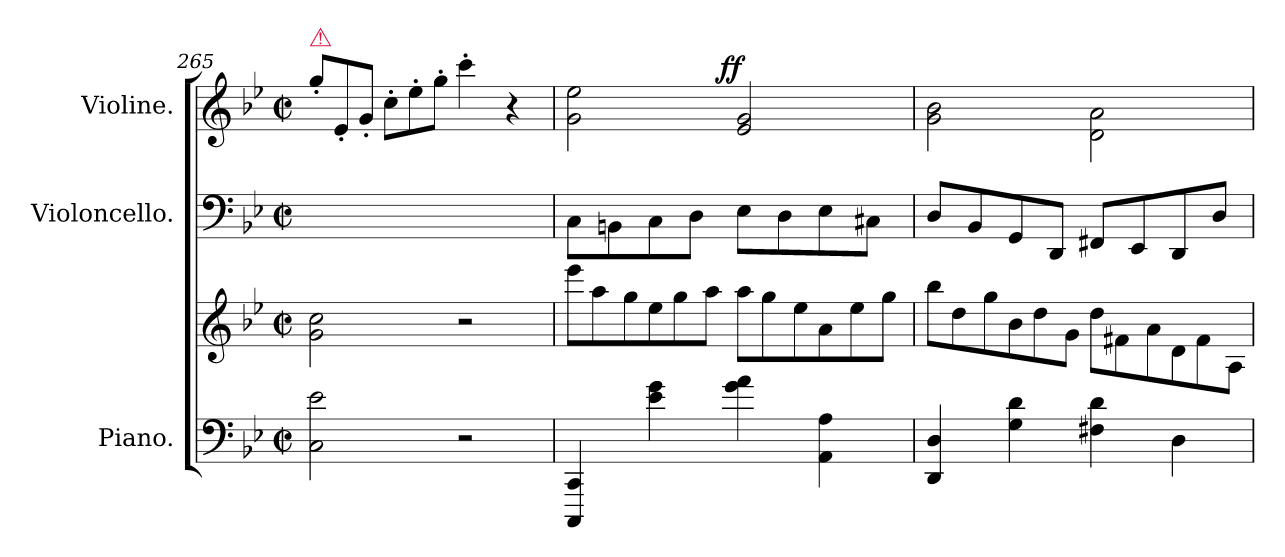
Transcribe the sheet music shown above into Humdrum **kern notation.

**kern	**kern	**kern	**kern	**dynam
*part3	*part3	*part2	*part1	*part1
*staff4	*staff3	*staff2	*staff1	*staff1
*I"Piano.	*	*I"Violoncello.	*I"Violine.	*
*	*	*I'vlc	*I'vl	*
*clefF4	*clefG2	*clefF4	*clefG2	*
*k[b-e-]	*k[b-e-]	*k[b-e-]	*k[b-e-]	*
*g:	*g:	*g:	*g:	*
*M2/2	*M2/2	*M2/2	*M2/2	*
*met(c|)	*met(c|)	*met(c|)	*met(c|)	*
*	*	*	*Xtuplet	*
=265	=265	=265	=265	=265
!	!	!	!LO:TX:a:color=crimson:t=⚠	!
2C\ 2e-\	2g\ 2cc\	1ryy	12gg'\L	.
.	.	.	12e-'/	.
.	.	.	12g'/J	.
.	.	.	12cc'\L	.
.	.	.	12ee-'\	.
.	.	.	12gg'\J	.
2r	2r	.	4ccc'\	.
.	.	.	4r	.
=266	=266	=266	=266	=266
*	*Xtuplet	*	*	*
*	*	*	*^	*
4CCC/ 4CC/	12eee-\L	8C\L	2g\ 2ee-\	3ryy	.
.	12aa\	.	.	.	.
.	.	8BBn\	.	.	.
.	12gg\	.	.	.	.
4e-\ 4g\	12ee-\	8C\	.	.	.
.	12gg\	.	.	12.ryy	.
.	.	8D\J	.	.	.
.	12aa\J	.	.	.	.
!	!	!	!	!	!LO:DY:a
.	.	.	.	3ryy	ff
4g\ 4a\	12aa\L	8E-\L	2e-/ 2g/	.	.
.	12gg\	.	.	.	.
.	.	8D\	.	.	.
.	12ee-\	.	.	.	.
4AA\ 4A\	12a\	8E-\	.	.	.
.	.	.	.	6ryy	.
.	12ee-\	.	.	.	.
.	.	8C#X\J	.	.	.
.	12gg\J	.	.	.	.
.	.	.	.	24ryy	.
*	*	*	*v	*v	*
=267	=267	=267	=267	=267
4DD/ 4D/	12bb-\L	8D/L	2g\ 2b-\	.
.	12dd\	.	.	.
.	.	8BB-/	.	.
.	12gg\	.	.	.
4G\ 4d\	12b-\	8GG/	.	.
.	12dd\	.	.	.
.	.	8DD/J	.	.
.	12g\J	.	.	.
4F#X\ 4d\	12dd\L	8FF#X/L	2d\ 2a\	.
.	12f#X\	.	.	.
.	.	8EE-/	.	.
.	12a\	.	.	.
4D\	12d\	8DD/	.	.
.	12f#\	.	.	.
.	.	8D/J	.	.
.	12A\J	.	.	.
=	=	=	=	=
*-	*-	*-	*-	*-
